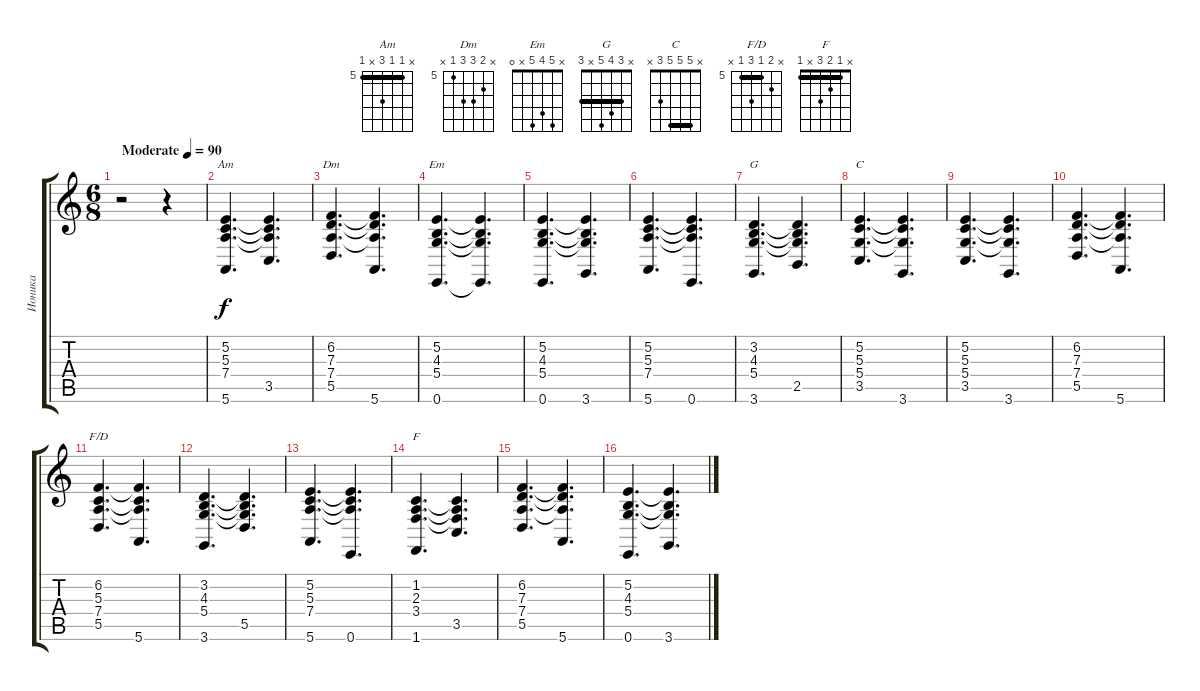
\track ("Ионика" "Ионика") {instrument cello}
\staff {score tabs}
\tuning (E4 B3 G3 D3 A2 E2) {hide}
\chord ("Am" x 5 5 7 x 5) {firstfret 5 barre 5}
\chord ("Dm" x 6 7 7 5 x) {firstfret 5}
\chord ("Em" x 5 4 5 x 0)
\chord ("G" x 3 4 5 x 3) {barre 3}
\chord ("C" x 5 5 5 3 x) {barre 5}
\chord ("F/D" x 6 5 7 5 x) {firstfret 5 barre 5}
\chord ("F" x 1 2 3 x 1) {barre 1}
\ts (6 8)
\tempo (90 "Moderate")
\clef g2
\ks aminor
r.2{dy f instrument cello} r.4 |
(5.2 5.3 7.4 5.6).4{d ch "Am"} (5.2{t} 5.3{t} 7.4{t} 3.5).4{d} |
(6.2 7.3 7.4 5.5).4{d ch "Dm"} (6.2{t} 7.3{t} 7.4{t} 5.6).4{d} |
(5.2 4.3 5.4 0.6).4{d ch "Em"} (5.2{t} 4.3{t} 5.4{t} 0.6{t}).4{d} |
(5.2 4.3 5.4 0.6).4{d} (5.2{t} 4.3{t} 5.4{t} 3.6).4{d} |
(5.2 5.3 7.4 5.6).4{d} (5.2{t} 5.3{t} 7.4{t} 0.6).4{d} |
(3.2 4.3 5.4 3.6).4{d ch "G"} (3.2{t} 4.3{t} 5.4{t} 2.5).4{d} |
(5.2 5.3 5.4 3.5).4{d ch "C"} (5.2{t} 5.3{t} 5.4{t} 3.6).4{d} |
(5.2 5.3 5.4 3.5).4{d} (5.2{t} 5.3{t} 5.4{t} 3.6).4{d} |
(6.2 7.3 7.4 5.5).4{d} (6.2{t} 7.3{t} 7.4{t} 5.6).4{d} |
(6.2 5.3 7.4 5.5).4{d ch "F/D"} (6.2{t} 5.3{t} 7.4{t} 5.6).4{d} |
(3.2 4.3 5.4 3.6).4{d} (3.2{t} 4.3{t} 5.4{t} 5.5).4{d} |
(5.2 5.3 7.4 5.6).4{d} (5.2{t} 5.3{t} 7.4{t} 0.6).4{d} |
(1.2 2.3 3.4 1.6).4{d ch "F"} (1.2{t} 2.3{t} 3.4{t} 3.5).4{d} |
(6.2 7.3 7.4 5.5).4{d} (6.2{t} 7.3{t} 7.4{t} 5.6).4{d} |
(5.2 4.3 5.4 0.6).4{d} (5.2{t} 4.3{t} 5.4{t} 3.6).4{d}
